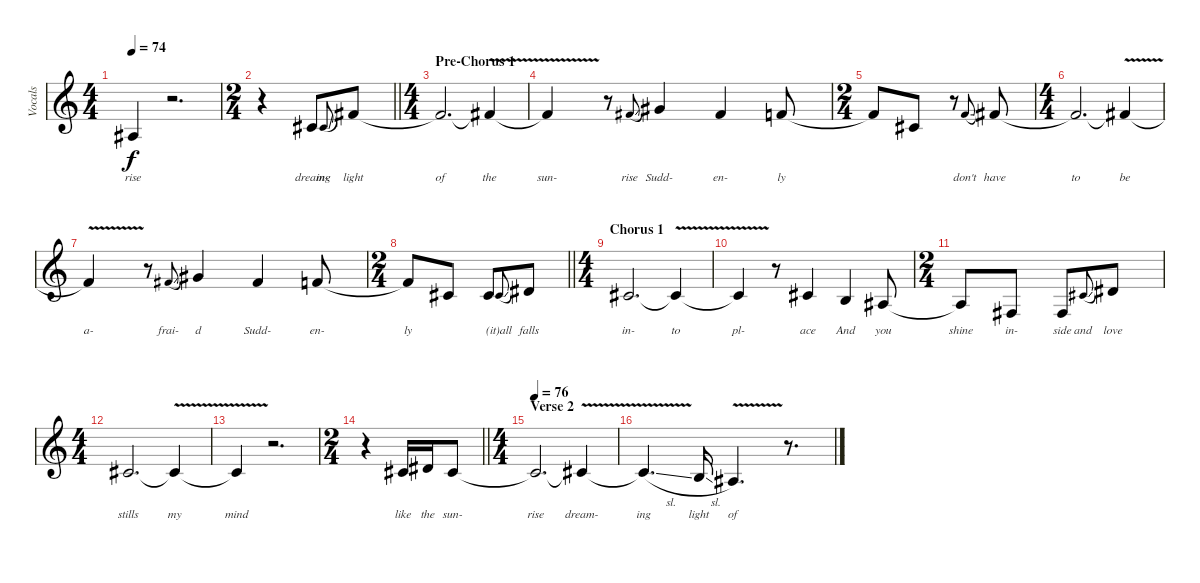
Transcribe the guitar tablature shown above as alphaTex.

\track ("Vocals" "Vocals") {instrument tenorsax}
\staff {score}
\tuning (E4 B3 G3 D3 A2 E2) {hide}
\ts (4 4)
\tempo 74
\clef g2
\ks c
3.3{t}.4{lyrics (0 "rise") lyrics (1 "") lyrics (2 "") lyrics (3 "") lyrics (4 "") dy f} r.2{d} |
\ts (2 4)
\barLineRight lightlight
r.4 6.3.8{lyrics (0 "dream-") lyrics (1 "") lyrics (2 "") lyrics (3 "") lyrics (4 "")} 6.3{sl}.8{lyrics (0 "ing") lyrics (1 "") lyrics (2 "") lyrics (3 "") lyrics (4 "") gr onbeat} 11.3.8{lyrics (0 "light") lyrics (1 "") lyrics (2 "") lyrics (3 "") lyrics (4 "")} |
\ts (4 4)
\section ("" "Pre-Chorus 1")
11.3{t}.2{d lyrics (0 "of") lyrics (1 "") lyrics (2 "") lyrics (3 "") lyrics (4 "")} 11.3{v t}.4{lyrics (0 "the") lyrics (1 "") lyrics (2 "") lyrics (3 "") lyrics (4 "")} |
11.3{t}.4{lyrics (0 "sun-") lyrics (1 "") lyrics (2 "") lyrics (3 "") lyrics (4 "")} r.8 11.3{sl}.8{lyrics (0 "rise") lyrics (1 "") lyrics (2 "") lyrics (3 "") lyrics (4 "") gr onbeat} 13.3.4{lyrics (0 "Sudd-") lyrics (1 "") lyrics (2 "") lyrics (3 "") lyrics (4 "")} 11.3.4{lyrics (0 "en-") lyrics (1 "") lyrics (2 "") lyrics (3 "") lyrics (4 "")} 10.3.8{lyrics (0 "ly") lyrics (1 "") lyrics (2 "") lyrics (3 "") lyrics (4 "")} |
\ts (2 4)
10.3{t}.8{lyrics (0 "") lyrics (1 "") lyrics (2 "") lyrics (3 "") lyrics (4 "")} 6.3.8{lyrics (0 "") lyrics (1 "") lyrics (2 "") lyrics (3 "") lyrics (4 "")} r.8 10.3{sl}.8{lyrics (0 "don't") lyrics (1 "") lyrics (2 "") lyrics (3 "") lyrics (4 "") gr onbeat} 11.3.8{lyrics (0 "have") lyrics (1 "") lyrics (2 "") lyrics (3 "") lyrics (4 "")} |
\ts (4 4)
11.3{t}.2{d lyrics (0 "to") lyrics (1 "") lyrics (2 "") lyrics (3 "") lyrics (4 "")} 11.3{v t}.4{lyrics (0 "be") lyrics (1 "") lyrics (2 "") lyrics (3 "") lyrics (4 "")} |
11.3{t}.4{lyrics (0 "a-") lyrics (1 "") lyrics (2 "") lyrics (3 "") lyrics (4 "")} r.8 11.3{sl}.8{lyrics (0 "frai-") lyrics (1 "") lyrics (2 "") lyrics (3 "") lyrics (4 "") gr onbeat} 13.3.4{lyrics (0 "d") lyrics (1 "") lyrics (2 "") lyrics (3 "") lyrics (4 "")} 11.3.4{lyrics (0 "Sudd-") lyrics (1 "") lyrics (2 "") lyrics (3 "") lyrics (4 "")} 10.3.8{lyrics (0 "en-") lyrics (1 "") lyrics (2 "") lyrics (3 "") lyrics (4 "")} |
\ts (2 4)
\barLineRight lightlight
10.3{t}.8{lyrics (0 "ly") lyrics (1 "") lyrics (2 "") lyrics (3 "") lyrics (4 "")} 6.3.8{lyrics (0 "") lyrics (1 "") lyrics (2 "") lyrics (3 "") lyrics (4 "")} 6.3.8{lyrics (0 "") lyrics (1 "") lyrics (2 "") lyrics (3 "") lyrics (4 "")} 6.3{sl}.8{lyrics (0 "(it)all") lyrics (1 "") lyrics (2 "") lyrics (3 "") lyrics (4 "") gr onbeat} 8.3.8{lyrics (0 "falls") lyrics (1 "") lyrics (2 "") lyrics (3 "") lyrics (4 "")} |
\ts (4 4)
\section ("" "Chorus 1")
6.3.2{d lyrics (0 "in-") lyrics (1 "") lyrics (2 "") lyrics (3 "") lyrics (4 "")} 6.3{v t}.4{lyrics (0 "to") lyrics (1 "") lyrics (2 "") lyrics (3 "") lyrics (4 "")} |
6.3{v t}.4{lyrics (0 "pl-") lyrics (1 "") lyrics (2 "") lyrics (3 "") lyrics (4 "")} r.8 6.3.4{lyrics (0 "ace") lyrics (1 "") lyrics (2 "") lyrics (3 "") lyrics (4 "")} 4.3.4{lyrics (0 "And") lyrics (1 "") lyrics (2 "") lyrics (3 "") lyrics (4 "")} 3.3.8{lyrics (0 "you") lyrics (1 "") lyrics (2 "") lyrics (3 "") lyrics (4 "")} |
\ts (2 4)
3.3{t}.8{lyrics (0 "shine") lyrics (1 "") lyrics (2 "") lyrics (3 "") lyrics (4 "")} 4.4.8{lyrics (0 "in-") lyrics (1 "") lyrics (2 "") lyrics (3 "") lyrics (4 "")} 4.4.8{lyrics (0 "side") lyrics (1 "") lyrics (2 "") lyrics (3 "") lyrics (4 "")} 6.3{sl}.8{lyrics (0 "and") lyrics (1 "") lyrics (2 "") lyrics (3 "") lyrics (4 "") gr onbeat} 8.3.8{lyrics (0 "love") lyrics (1 "") lyrics (2 "") lyrics (3 "") lyrics (4 "")} |
\ts (4 4)
6.3.2{d lyrics (0 "stills") lyrics (1 "") lyrics (2 "") lyrics (3 "") lyrics (4 "")} 6.3{v t}.4{lyrics (0 "my") lyrics (1 "") lyrics (2 "") lyrics (3 "") lyrics (4 "")} |
6.3{t}.4{lyrics (0 "mind") lyrics (1 "") lyrics (2 "") lyrics (3 "") lyrics (4 "")} r.2{d} |
\ts (2 4)
\barLineRight lightlight
r.4 6.3.16{lyrics (0 "like") lyrics (1 "") lyrics (2 "") lyrics (3 "") lyrics (4 "")} 8.3.16{lyrics (0 "the") lyrics (1 "") lyrics (2 "") lyrics (3 "") lyrics (4 "")} 6.3.8{lyrics (0 "sun-") lyrics (1 "") lyrics (2 "") lyrics (3 "") lyrics (4 "")} |
\ts (4 4)
\section ("" "Verse 2")
\tempo 76
6.3{t}.2{d lyrics (0 "rise") lyrics (1 "") lyrics (2 "") lyrics (3 "") lyrics (4 "")} 6.3{v t}.4{lyrics (0 "dream-") lyrics (1 "") lyrics (2 "") lyrics (3 "") lyrics (4 "")} |
6.3{v sl t}.4{d lyrics (0 "ing") lyrics (1 "") lyrics (2 "") lyrics (3 "") lyrics (4 "")} 4.3{sl}.16{lyrics (0 "light") lyrics (1 "") lyrics (2 "") lyrics (3 "") lyrics (4 "")} 3.3{v}.4{d lyrics (0 "of") lyrics (1 "") lyrics (2 "") lyrics (3 "") lyrics (4 "")} r.8{d}
